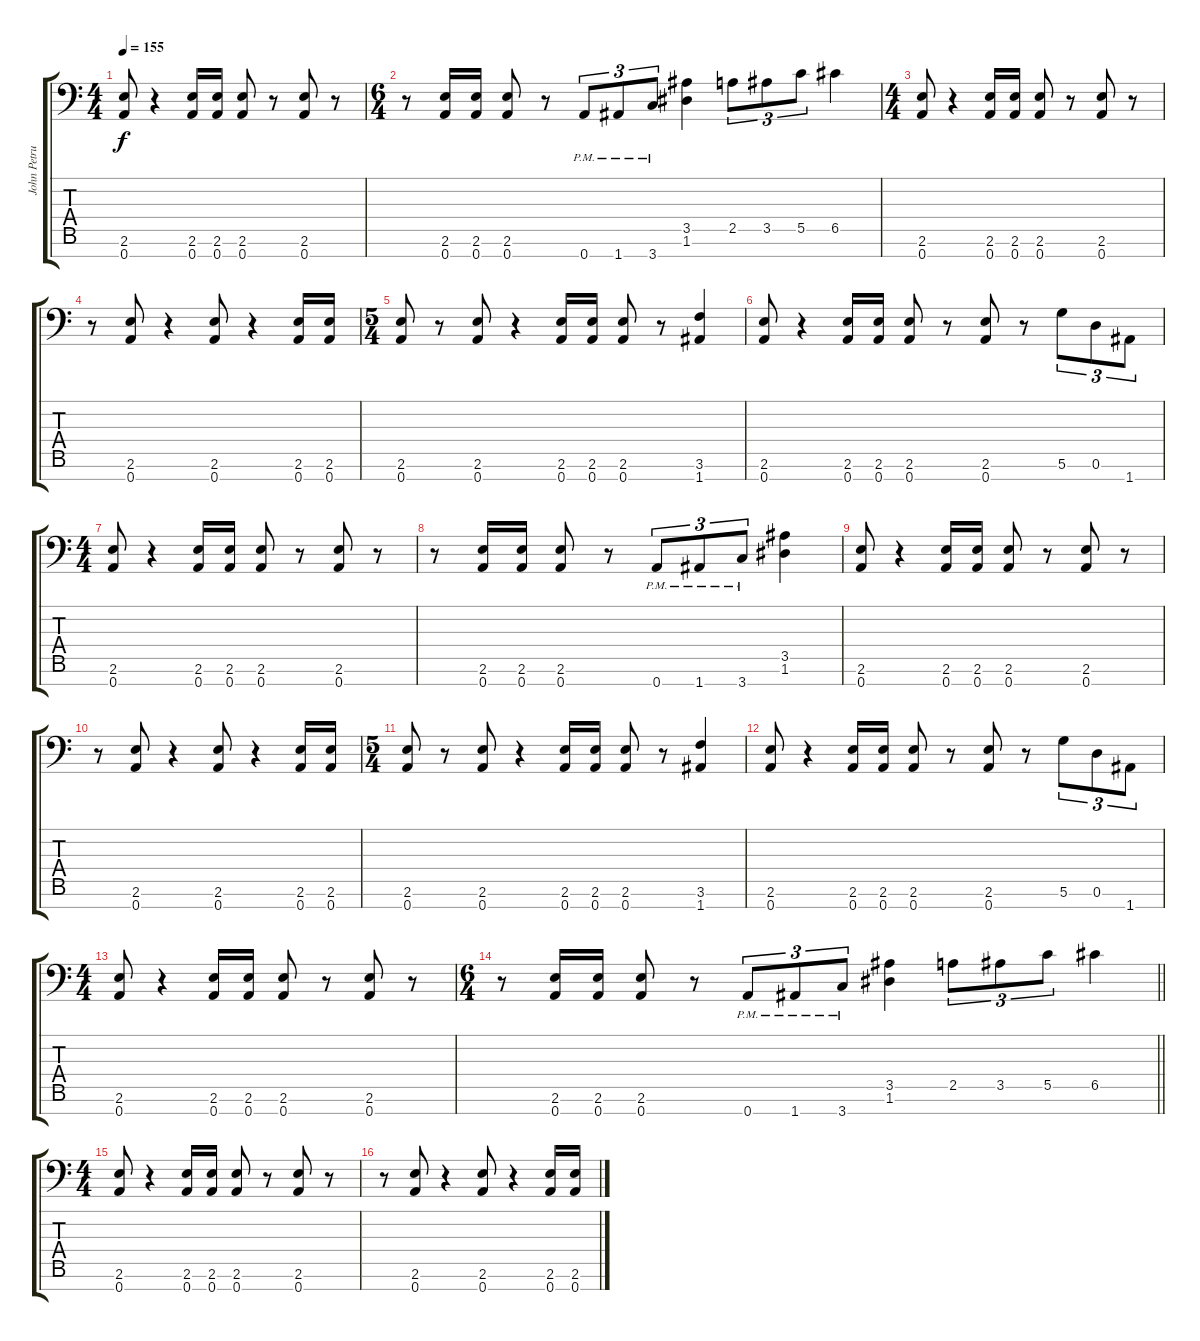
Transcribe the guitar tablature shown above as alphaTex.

\track ("John Petrucci (Rhythm)" "John Petru") {instrument distortionguitar}
\staff {score tabs}
\tuning (D4 A3 F3 C3 G2 D2 A1) {hide}
\ts (4 4)
\tempo 155
\clef f4
\ks c
(2.6 0.7).8{dy f} r.4 (2.6 0.7).16 (2.6 0.7).16 (2.6 0.7).8 r.8 (2.6 0.7).8 r.8 |
\ts (6 4)
r.8 (2.6 0.7).16 (2.6 0.7).16 (2.6 0.7).8 r.8 0.7{pm}.8{tu (3 2)} 1.7{pm}.8{tu (3 2)} 3.7{pm}.8{tu (3 2)} (3.5 1.6).4 2.5.8{tu (3 2)} 3.5.8{tu (3 2)} 5.5.8{tu (3 2)} 6.5.4 |
\ts (4 4)
(2.6 0.7).8 r.4 (2.6 0.7).16 (2.6 0.7).16 (2.6 0.7).8 r.8 (2.6 0.7).8 r.8 |
r.8 (2.6 0.7).8 r.4 (2.6 0.7).8 r.4 (2.6 0.7).16 (2.6 0.7).16 |
\ts (5 4)
(2.6 0.7).8 r.8 (2.6 0.7).8 r.4 (2.6 0.7).16 (2.6 0.7).16 (2.6 0.7).8 r.8 (3.6 1.7).4 |
(2.6 0.7).8 r.4 (2.6 0.7).16 (2.6 0.7).16 (2.6 0.7).8 r.8 (2.6 0.7).8 r.8 5.6.8{tu (3 2)} 0.6.8{tu (3 2)} 1.7.8{tu (3 2)} |
\ts (4 4)
(2.6 0.7).8 r.4 (2.6 0.7).16 (2.6 0.7).16 (2.6 0.7).8 r.8 (2.6 0.7).8 r.8 |
r.8 (2.6 0.7).16 (2.6 0.7).16 (2.6 0.7).8 r.8 0.7{pm}.8{tu (3 2)} 1.7{pm}.8{tu (3 2)} 3.7{pm}.8{tu (3 2)} (3.5 1.6).4 |
(2.6 0.7).8 r.4 (2.6 0.7).16 (2.6 0.7).16 (2.6 0.7).8 r.8 (2.6 0.7).8 r.8 |
r.8 (2.6 0.7).8 r.4 (2.6 0.7).8 r.4 (2.6 0.7).16 (2.6 0.7).16 |
\ts (5 4)
(2.6 0.7).8 r.8 (2.6 0.7).8 r.4 (2.6 0.7).16 (2.6 0.7).16 (2.6 0.7).8 r.8 (3.6 1.7).4 |
(2.6 0.7).8 r.4 (2.6 0.7).16 (2.6 0.7).16 (2.6 0.7).8 r.8 (2.6 0.7).8 r.8 5.6.8{tu (3 2)} 0.6.8{tu (3 2)} 1.7.8{tu (3 2)} |
\ts (4 4)
(2.6 0.7).8 r.4 (2.6 0.7).16 (2.6 0.7).16 (2.6 0.7).8 r.8 (2.6 0.7).8 r.8 |
\ts (6 4)
\barLineRight lightlight
r.8 (2.6 0.7).16 (2.6 0.7).16 (2.6 0.7).8 r.8 0.7{pm}.8{tu (3 2)} 1.7{pm}.8{tu (3 2)} 3.7{pm}.8{tu (3 2)} (3.5 1.6).4 2.5.8{tu (3 2)} 3.5.8{tu (3 2)} 5.5.8{tu (3 2)} 6.5.4 |
\ts (4 4)
(2.6 0.7).8 r.4 (2.6 0.7).16 (2.6 0.7).16 (2.6 0.7).8 r.8 (2.6 0.7).8 r.8 |
r.8 (2.6 0.7).8 r.4 (2.6 0.7).8 r.4 (2.6 0.7).16 (2.6 0.7).16
